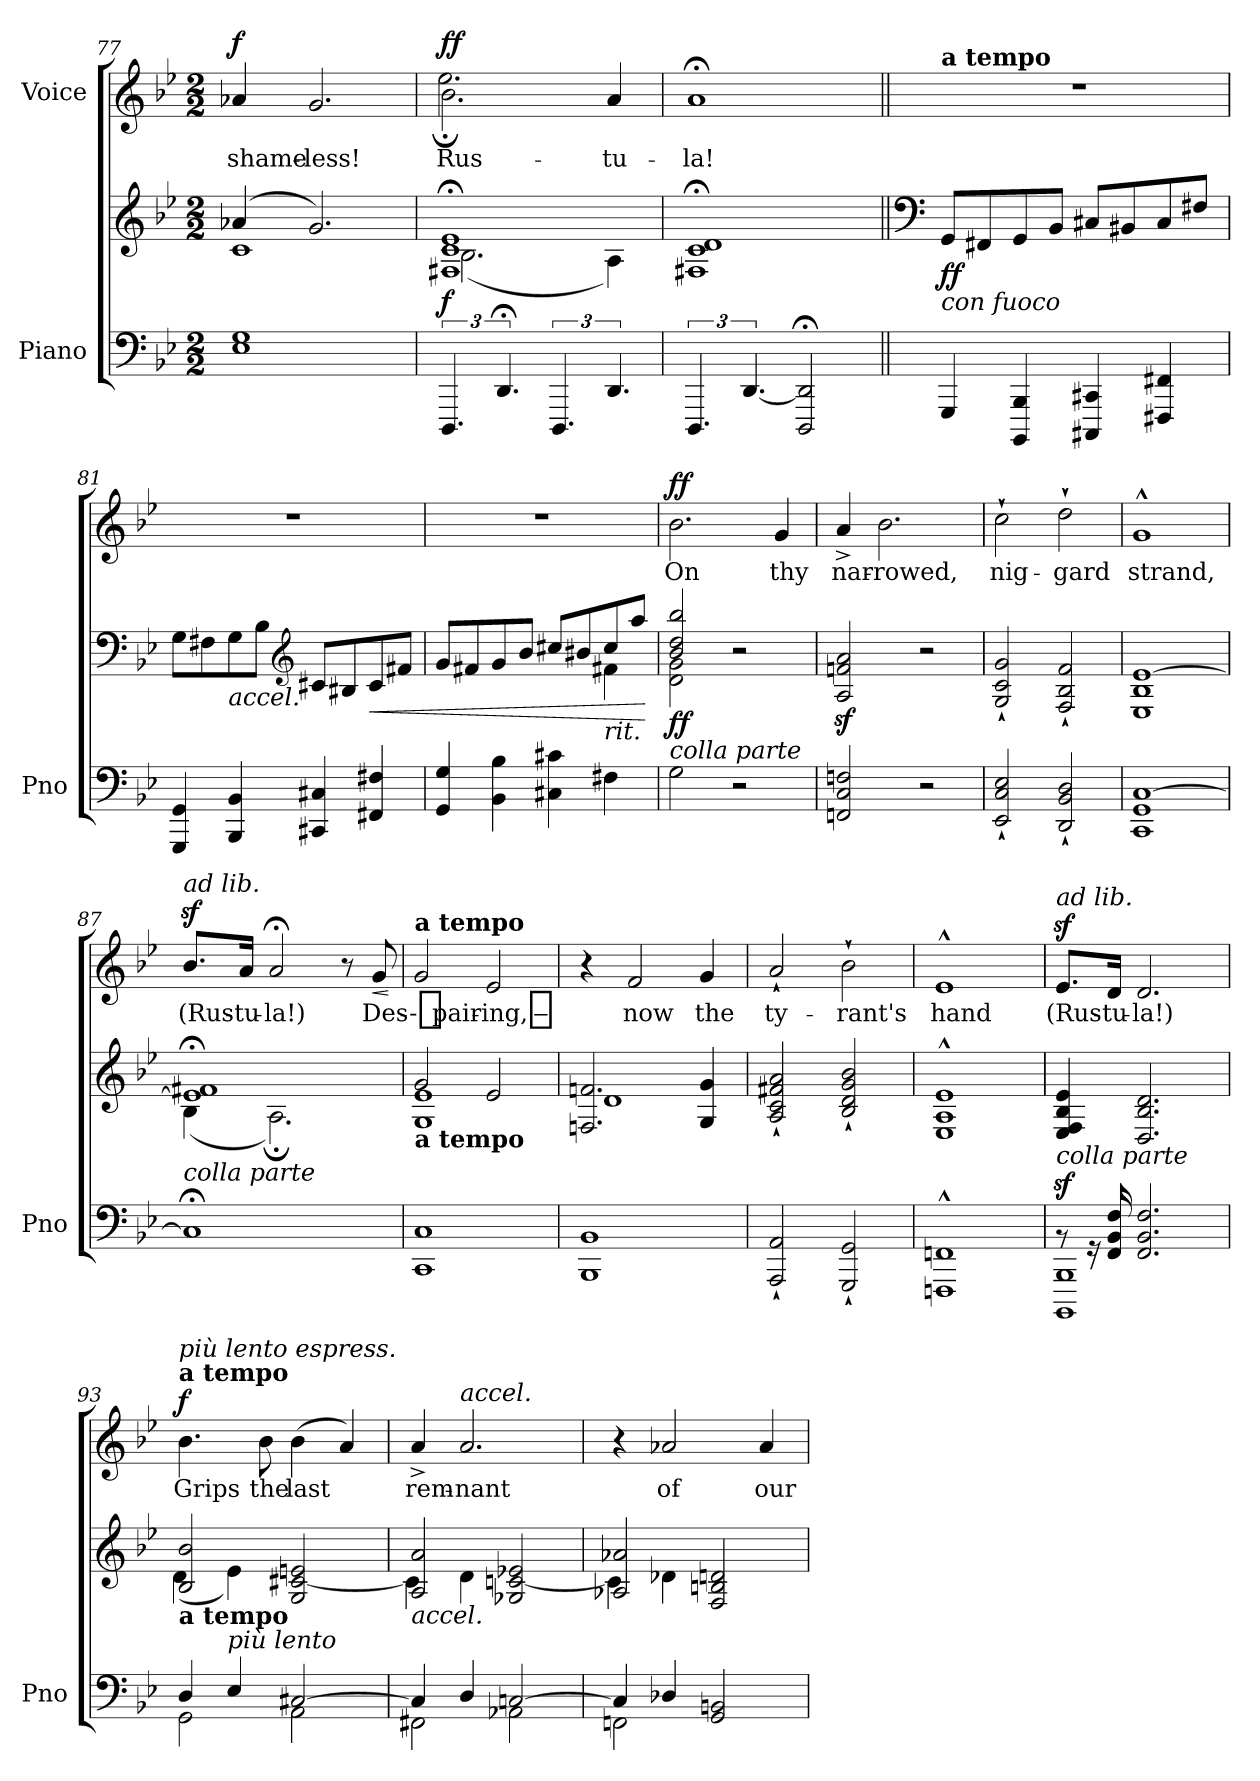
**kern	**kern	**dynam	**kern	**text	**dynam
*part2	*part2	*part2	*part1	*part1	*part1
*staff3	*staff2	*staff2/3	*staff1	*staff1	*staff1
*I"Piano	*	*	*I"Voice	*	*
*I'Pno	*	*	*	*	*
*clefF4	*clefG2	*	*clefG2	*	*
*k[b-e-]	*k[b-e-]	*	*k[b-e-]	*	*
*M2/2	*M2/2	*	*M2/2	*	*
=77	=77	=77	=77	=77	=77
*	*^	*	*	*	*
!	!	!	!	!	!LO:LY:b	!LO:DY:a
1E- 1G	(>4a-X/	1c	.	4a-X/	shame-	f
!	!	!	!	!	!LO:LY:b	!
.	2.g/)	.	.	2.g/	-less!	.
=78	=78	=78	=78	=78	=78	=78
!	!	!	!LO:DY:b	!	!LO:LY:b	!LO:DY:a
*	*	*	*	*^	*	*
6.DDD/	1F#X;< 1c;< 1e-;<	(<2.B-\	f	2.b-\	2.ee-;<\	Rus-	ff
6.DD;/	.	.	.	.	.	.	.
6.DDD/	.	.	.	.	.	.	.
!	!	!	!	!	!	!LO:LY:b	!
6.DD/	.	4A\)	.	4a/	4ryy	-tu-	.
=79	=79	=79	=79	=79	=79	=79	=79
!	!	!	!	!	!	!LO:LY:b	!
*	*v	*v	*	*	*	*	*
*	*	*	*v	*v	*	*
6.DDD/	1F#X;< 1c;< 1d;<	.	1a;<	-la!	.
[6.DD/	.	.	.	.	.
2DDD/; 2DD/];	.	.	.	.	.
!!LO:LB:g=z
=80||	=80||	=80||	=80||	=80||	=80||
*	*clefF4	*	*	*	*
*	*	*	*MM144	*	*
!	!	!	!LO:TX:a:B:t=a tempo	!	!
!	!LO:TX:b:i:t=con fuoco	!	!	!	!
!	!	!LO:DY:b	!	!	!
4GGG/	8GG/L	ff	1r	.	.
.	8FF#X/	.	.	.	.
4BBBB-/ 4BBB-/	8GG/	.	.	.	.
.	8BB-/J	.	.	.	.
4CCC#X/ 4CC#X/	8C#X/L	.	.	.	.
.	8BB#X/	.	.	.	.
4FFF#X/ 4FF#X/	8C#/	.	.	.	.
.	8F#X/J	.	.	.	.
=81	=81	=81	=81	=81	=81
*	*	*	*^	*	*
4GGG/ 4GG/	8G\L	.	1r	4ryy	.	.
.	8F#X\	.	.	.	.	.
*	*	*	*MM150	*	*	*
!	!LO:TX:b:i:t=accel.	!	!	!	!	!
4BBB-/ 4BB-/	8G\	.	.	2.ryy	.	.
.	8B-\J	.	.	.	.	.
*	*clefG2	*	*	*	*	*
4CC#X/ 4C#X/	8c#X/L	.	.	.	.	.
.	8B#X/	.	.	.	.	.
!	!	!LO:HP:b	!	!	!	!
4FF#X/ 4F#X/	8c#/	<	.	.	.	.
.	8f#X/J	.	.	.	.	.
=82	=82	=82	=82	=82	=82	=82
*	*^	*	*	*	*	*
4GG/ 4G/	8g/L	2.ryy	.	1r	2.ryy	.	.
.	8f#X/	.	.	.	.	.	.
4BB-\ 4B-\	8g/	.	.	.	.	.	.
.	8b-/J	.	.	.	.	.	.
4C#X\ 4c#X\	8cc#X/L	.	.	.	.	.	.
.	8b#X/	.	.	.	.	.	.
*	*	*	*	*MM144	*	*	*
!	!LO:TX:b:i:t=rit.	!	!	!	!	!	!
4F#X\	8cc#/	4f#X\	.	.	4ryy	.	.
.	8aa/J	.	.	.	.	.	.
*	*v	*v	*	*	*	*	*
.	.	[	.	.	.	.
!!LO:PB:g=z
=83	=83	=83	=83	=83	=83	=83
*	*^	*	*	*	*	*
!	!	!	!	!LO:TX:a:i:t=quasi recit.	!	!	!
!	!LO:TX:b:i:t=colla parte	!	!	!	!	!	!
!	!	!	!LO:DY:b	!	!	!LO:LY:b	!LO:DY:a
*	*	*	*	*v	*v	*	*
2G\	2b-/ 2dd/ 2bb-/	2d\ 2g\	ff	2.b-\	On	ff
2r	2r	2ryy	.	.	.	.
!	!	!	!	!	!LO:LY:b	!
.	.	.	.	4g/	thy	.
*	*v	*v	*	*	*	*
=84	=84	=84	=84	=84	=84
!	!	!	!	!LO:LY:b	!
2FFn/ 2C/ 2Fn/	2A/z< 2fn/z< 2a/z<	.	4a^/	nar-	.
!	!	!	!	!LO:LY:b	!
.	.	.	2.b-\	-rowed,	.
2r	2r	.	.	.	.
=85	=85	=85	=85	=85	=85
!	!	!	!	!LO:LY:b	!
2EE-/` 2C/` 2E-/`	2G/` 2c/` 2g/`	.	2cc`\	nig-	.
!	!	!	!	!LO:LY:b	!
2DD/` 2BB-/` 2D/`	2F/` 2B-/` 2f/`	.	2dd`\	-gard	.
=86	=86	=86	=86	=86	=86
!	!	!	!	!LO:LY:b	!
1CC 1GG [1C	1E- 1B- [1e-	.	1g^^	strand,	.
=87	=87	=87	=87	=87	=87
*	*	*	*MM120	*	*
*	*^	*	*	*	*
!	!	!	!	!LO:TX:a:i:t=ad lib.	!	!
!	!LO:TX:b:i:t=colla parte	!	!	!	!	!
!	!	!	!	!	!LO:LY:b	!
1C;<]	1e-];< 1f#X;<	(<4B-\	.	8.b-z>/L	(Rus-	.
!	!	!	!	!	!LO:LY:b	!
.	.	.	.	16a/Jk	-tu-	.
!	!	!	!	!	!LO:LY:b	!
.	.	2.A;\)	.	2a;</	-la!)	.
.	.	.	.	8r	.	.
!	!	!	!	!	!LO:LY:b	!LO:HP:b
.	.	.	.	8g/	Des-	<
*	*v	*v	*	*	*	*
.	.	.	.	.	[
!!LO:LB:g=z
=88	=88	=88	=88	=88	=88
*	*	*	*MM144	*	*
*	*^	*	*	*	*
!	!	!	!	!LO:TX:a:B:t=a tempo	!	!
!	!LO:TX:b:B:t=a tempo	!	!	!	!	!
!	!	!	!	!	!LO:LY:b	!
1CC 1C	2g/	1G 1e-	.	2g/	-- pair-	.
!	!	!	!	!	!LO:LY:b	!
.	2e-/	.	.	2e-/	-ing, ‒	.
=89	=89	=89	=89	=89	=89	=89
1BBB- 1BB-	2.Fn/ 2.fn/	1d	.	4r	.	.
!	!	!	!	!	!LO:LY:b	!
.	.	.	.	2f/	now	.
!	!	!	!	!	!LO:LY:b	!
.	4G/ 4g/	.	.	4g/	the	.
*	*v	*v	*	*	*	*
=90	=90	=90	=90	=90	=90
!	!	!	!	!LO:LY:b	!
2AAA/` 2AA/`	2A/` 2c/` 2f#X/` 2a/`	.	2a`/	ty-	.
!	!	!	!	!LO:LY:b	!
2GGG/` 2GG/`	2B-/` 2d/` 2g/` 2b-/`	.	2b-`\	-rant's	.
=91	=91	=91	=91	=91	=91
!	!	!	!	!LO:LY:b	!
1FFFn^^ 1FFn^^	1E-^^ 1A^^ 1e-^^	.	1e-^^	hand	.
=92	=92	=92	=92	=92	=92
*^	*	*	*	*	*
!	!	!	!	!LO:TX:a:i:t=ad lib.	!	!
!	!	!LO:TX:b:i:t=colla parte	!	!	!	!
!	!	!	!	!	!LO:LY:b	!
8rBB	1BBBB- 1BBB-	4E-/z< 4F/z< 4B-/z< 4e-/z<	.	8.e-z>/L	(Rus-	.
16rGG	.	.	.	.	.	.
!	!	!	!	!	!LO:LY:b	!
16FF/ 16BB-/ 16F/	.	.	.	16d/Jk	-tu-	.
!	!	!	!	!	!LO:LY:b	!
2.FF/ 2.BB-/ 2.F/	.	2.D/ 2.B-/ 2.d/	.	2.d/	-la!)	.
!!LO:LB:g=z
=93	=93	=93	=93	=93	=93	=93
*	*	*	*	*MM138	*	*
*	*	*^	*	*	*	*
!	!	!	!	!	!LO:TX:a:B:t=a tempo	!	!
!	!	!	!	!	!LO:TX:a:i:t=più lento    espress.	!	!
!	!	!LO:TX:b:B:t=a tempo	!	!	!	!	!
!	!	!	!	!	!	!LO:LY:b	!LO:DY:a
4D/	2GG\	2B-/ 2b-/	(<4d\	.	4.b-\	Grips	f
!	!	!	!LO:TX:b:i:t=più lento	!	!	!	!
4E-/	.	.	4e-\)	.	.	.	.
!	!	!	!	!	!	!LO:LY:b	!
.	.	.	.	.	8b-\	the	.
!	!	!	!	!	!	!LO:LY:b	!
[2C#X/	2AA\	2G/ [2c#X/ 2en/	2ryy	.	(>4b-\	last	.
.	.	.	.	.	4a/)	.	.
=94	=94	=94	=94	=94	=94	=94	=94
!	!	!LO:TX:b:i:t=accel.	!	!	!	!	!
!	!	!	!	!	!	!LO:LY:b	!
4C#/]	2FF#X\	2A/ 2a/	4c#\]	.	4a^/	rem-	.
*	*	*	*	*	*MM144	*	*
!	!	!	!	!	!LO:TX:a:i:t=accel.	!	!
!	!	!	!	!	!	!LO:LY:b	!
4D/	.	.	4d\	.	2.a/	-nant	.
[2Cn/	2AA-X\	2G-X/ [2cn/ 2e-X/	2ryy	.	.	.	.
=95	=95	=95	=95	=95	=95	=95	=95
4C/]	2FFn\	2A-X/ 2a-X/	4c\]	.	4r	.	.
!	!	!	!	!	!	!LO:LY:b	!
4D-X/	.	.	4d-X\	.	2a-X/	of	.
2GG/ 2BBn/	2ryy	2F/ 2Bn/ 2dn/	2ryy	.	.	.	.
!	!	!	!	!	!	!LO:LY:b	!
.	.	.	.	.	4a-/	our	.
*v	*v	*	*	*	*	*	*
*	*v	*v	*	*	*	*
=	=	=	=	=	=
*-	*-	*-	*-	*-	*-
